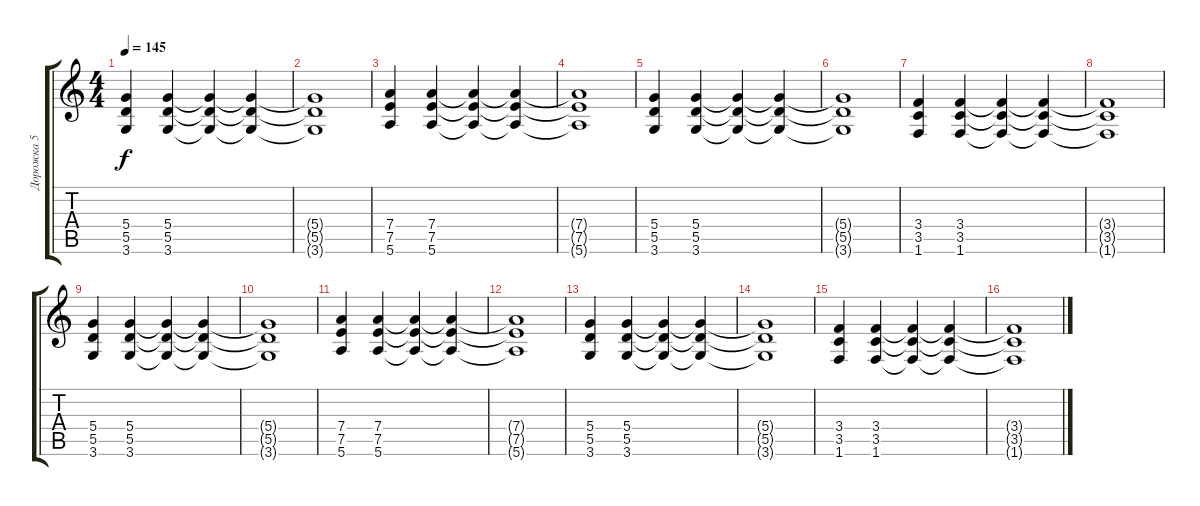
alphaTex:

\track ("Дорожка 5" "Дорожка 5") {instrument distortionguitar}
\staff {score tabs}
\tuning (E4 B3 G3 D3 A2 E2) {hide}
\ts (4 4)
\tempo 145
\clef g2
\ks c
(5.4 5.5 3.6).4{dy f} (5.4 5.5 3.6).4 (5.4{t} 5.5{t} 3.6{t}).4 (5.4{t} 5.5{t} 3.6{t}).4 |
(5.4{t} 5.5{t} 3.6{t}).1 |
(7.4 7.5 5.6).4 (7.4 7.5 5.6).4 (7.4{t} 7.5{t} 5.6{t}).4 (7.4{t} 7.5{t} 5.6{t}).4 |
(7.4{t} 7.5{t} 5.6{t}).1 |
(5.4 5.5 3.6).4 (5.4 5.5 3.6).4 (5.4{t} 5.5{t} 3.6{t}).4 (5.4{t} 5.5{t} 3.6{t}).4 |
(5.4{t} 5.5{t} 3.6{t}).1 |
(3.4 3.5 1.6).4 (3.4 3.5 1.6).4 (3.4{t} 3.5{t} 1.6{t}).4 (3.4{t} 3.5{t} 1.6{t}).4 |
(3.4{t} 3.5{t} 1.6{t}).1 |
(5.4 5.5 3.6).4 (5.4 5.5 3.6).4 (5.4{t} 5.5{t} 3.6{t}).4 (5.4{t} 5.5{t} 3.6{t}).4 |
(5.4{t} 5.5{t} 3.6{t}).1 |
(7.4 7.5 5.6).4 (7.4 7.5 5.6).4 (7.4{t} 7.5{t} 5.6{t}).4 (7.4{t} 7.5{t} 5.6{t}).4 |
(7.4{t} 7.5{t} 5.6{t}).1 |
(5.4 5.5 3.6).4 (5.4 5.5 3.6).4 (5.4{t} 5.5{t} 3.6{t}).4 (5.4{t} 5.5{t} 3.6{t}).4 |
(5.4{t} 5.5{t} 3.6{t}).1 |
(3.4 3.5 1.6).4 (3.4 3.5 1.6).4 (3.4{t} 3.5{t} 1.6{t}).4 (3.4{t} 3.5{t} 1.6{t}).4 |
(3.4{t} 3.5{t} 1.6{t}).1
